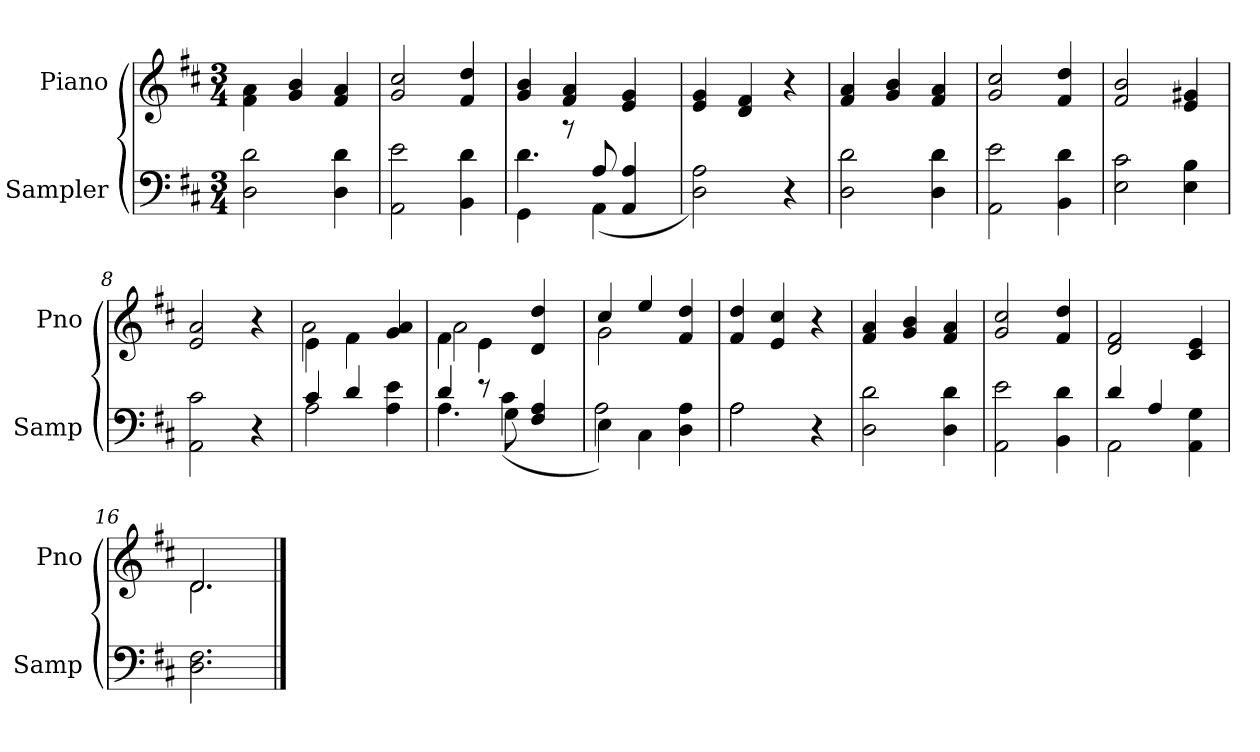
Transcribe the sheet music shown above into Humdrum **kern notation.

**kern	**kern
*part2	*part1
*staff2	*staff1
*I"Sampler	*I"Piano
*I'Samp	*I'Pno
*clefF4	*clefG2
*k[f#c#]	*k[f#c#]
*D:	*D:
*M3/4	*M3/4
=1	=1
2D 2d	4f#\ 4a\
.	4g 4b
4D 4d	4f# 4a
=2	=2
2AA 2e	2g 2cc#
4BB 4d	4f# 4dd
=3	=3
*^	*
4GG\	4.d	4g 4b
8r	.	4f# 4a
8A/	(4AA	.
4AA 4A	.	4e 4g
.	8ryy	.
*v	*v	*
=4	=4
2D 2A)	4e 4g
.	4d 4f#
4r	4r
=5	=5
2D 2d	4f# 4a
.	4g 4b
4D 4d	4f# 4a
=6	=6
2AA 2e	2g 2cc#
4BB 4d	4f# 4dd
=7	=7
2E 2c#	2f# 2b
4E 4B	4e 4g#X
=8	=8
2AA 2c#	2e 2a
4r	4r
=9	=9
*^	*^
4c#/	2A	4e\	2a
4d/	.	4f#\	.
4A 4e	4ryy	4g 4a	4ryy
=10	=10	=10	=10
4d/	4.A	4f#\	2a
8r	.	4e\	.
8G\	(4c#	.	.
4F# 4A	.	4d 4dd	4ryy
.	8ryy	.	.
=11	=11	=11	=11
4E\)	2A	4cc#/	2g
4C#\	.	4ee/	.
4D 4A	4ryy	4f# 4dd	4ryy
*	*	*v	*v
=12	=12	=12
2A\	2A	4f# 4dd
.	.	4e 4cc#
4r	4ryy	4r
*v	*v	*
=13	=13
2D 2d	4f# 4a
.	4g 4b
4D 4d	4f# 4a
=14	=14
2AA 2e	2g 2cc#
4BB 4d	4f# 4dd
=15	=15
*^	*
4d/	2AA	2d 2f#
4A/	.	.
4AA 4G	4ryy	4c# 4e
*v	*v	*
=16	=16
*	*^
2.D 2.F#	2.d/	2.d
*	*v	*v
==	==
*-	*-
